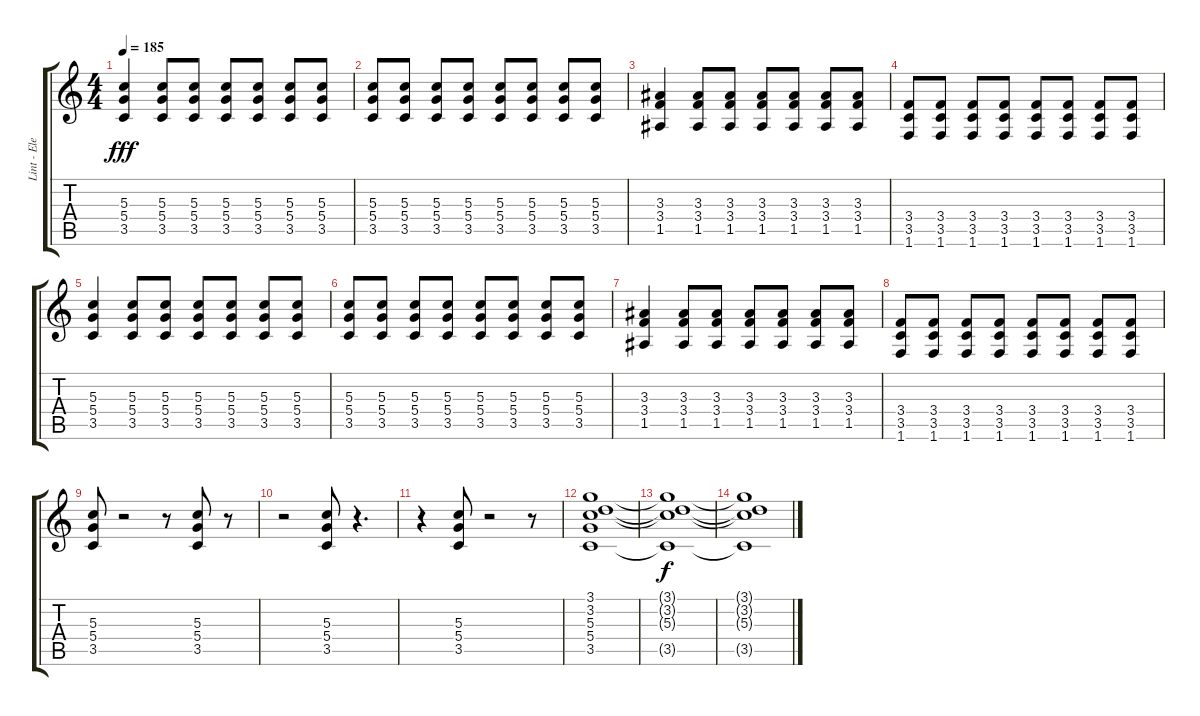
\track ("Lint - Elec. Guitar Rythm" "Lint - Ele") {instrument distortionguitar}
\staff {score tabs}
\tuning (E4 B3 G3 D3 A2 E2) {hide}
\ts (4 4)
\tempo 185
\clef g2
\ks c
(5.3 5.4 3.5).4{dy fff} (5.3 5.4 3.5).8 (5.3 5.4 3.5).8 (5.3 5.4 3.5).8 (5.3 5.4 3.5).8 (5.3 5.4 3.5).8 (5.3 5.4 3.5).8 |
(5.3 5.4 3.5).8 (5.3 5.4 3.5).8 (5.3 5.4 3.5).8 (5.3 5.4 3.5).8 (5.3 5.4 3.5).8 (5.3 5.4 3.5).8 (5.3 5.4 3.5).8 (5.3 5.4 3.5).8 |
(3.3 3.4 1.5).4 (3.3 3.4 1.5).8 (3.3 3.4 1.5).8 (3.3 3.4 1.5).8 (3.3 3.4 1.5).8 (3.3 3.4 1.5).8 (3.3 3.4 1.5).8 |
(3.4 3.5 1.6).8 (3.4 3.5 1.6).8 (3.4 3.5 1.6).8 (3.4 3.5 1.6).8 (3.4 3.5 1.6).8 (3.4 3.5 1.6).8 (3.4 3.5 1.6).8 (3.4 3.5 1.6).8 |
(5.3 5.4 3.5).4 (5.3 5.4 3.5).8 (5.3 5.4 3.5).8 (5.3 5.4 3.5).8 (5.3 5.4 3.5).8 (5.3 5.4 3.5).8 (5.3 5.4 3.5).8 |
(5.3 5.4 3.5).8 (5.3 5.4 3.5).8 (5.3 5.4 3.5).8 (5.3 5.4 3.5).8 (5.3 5.4 3.5).8 (5.3 5.4 3.5).8 (5.3 5.4 3.5).8 (5.3 5.4 3.5).8 |
(3.3 3.4 1.5).4 (3.3 3.4 1.5).8 (3.3 3.4 1.5).8 (3.3 3.4 1.5).8 (3.3 3.4 1.5).8 (3.3 3.4 1.5).8 (3.3 3.4 1.5).8 |
(3.4 3.5 1.6).8 (3.4 3.5 1.6).8 (3.4 3.5 1.6).8 (3.4 3.5 1.6).8 (3.4 3.5 1.6).8 (3.4 3.5 1.6).8 (3.4 3.5 1.6).8 (3.4 3.5 1.6).8 |
(5.3 5.4 3.5).8 r.2 r.8 (5.3 5.4 3.5).8 r.8 |
r.2 (5.3 5.4 3.5).8 r.4{d} |
r.4 (5.3 5.4 3.5).8 r.2 r.8 |
(3.1 3.2 5.3 5.4 3.5).1 |
(3.1{t} 3.2{t} 5.3{t} 3.5{t}).1{dy f} |
(3.1{t} 3.2{t} 5.3{t} 3.5{t}).1
